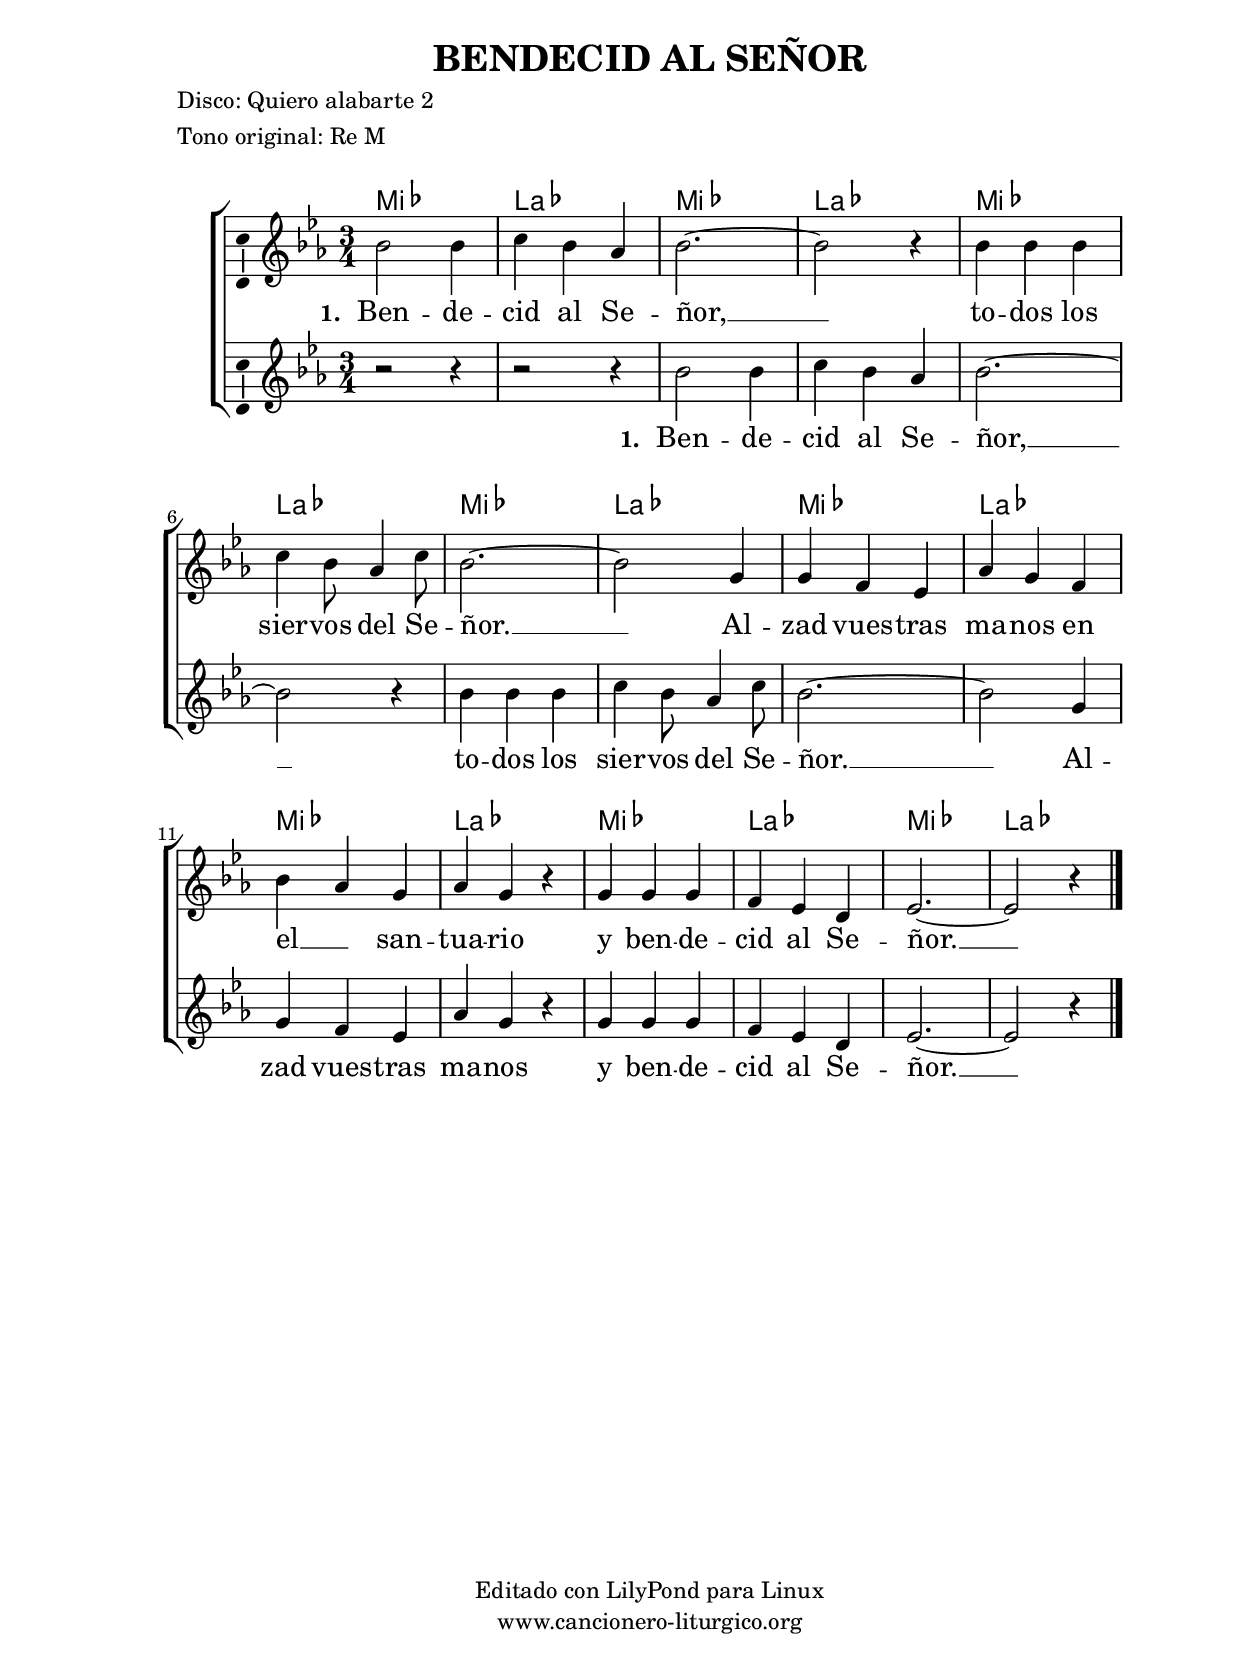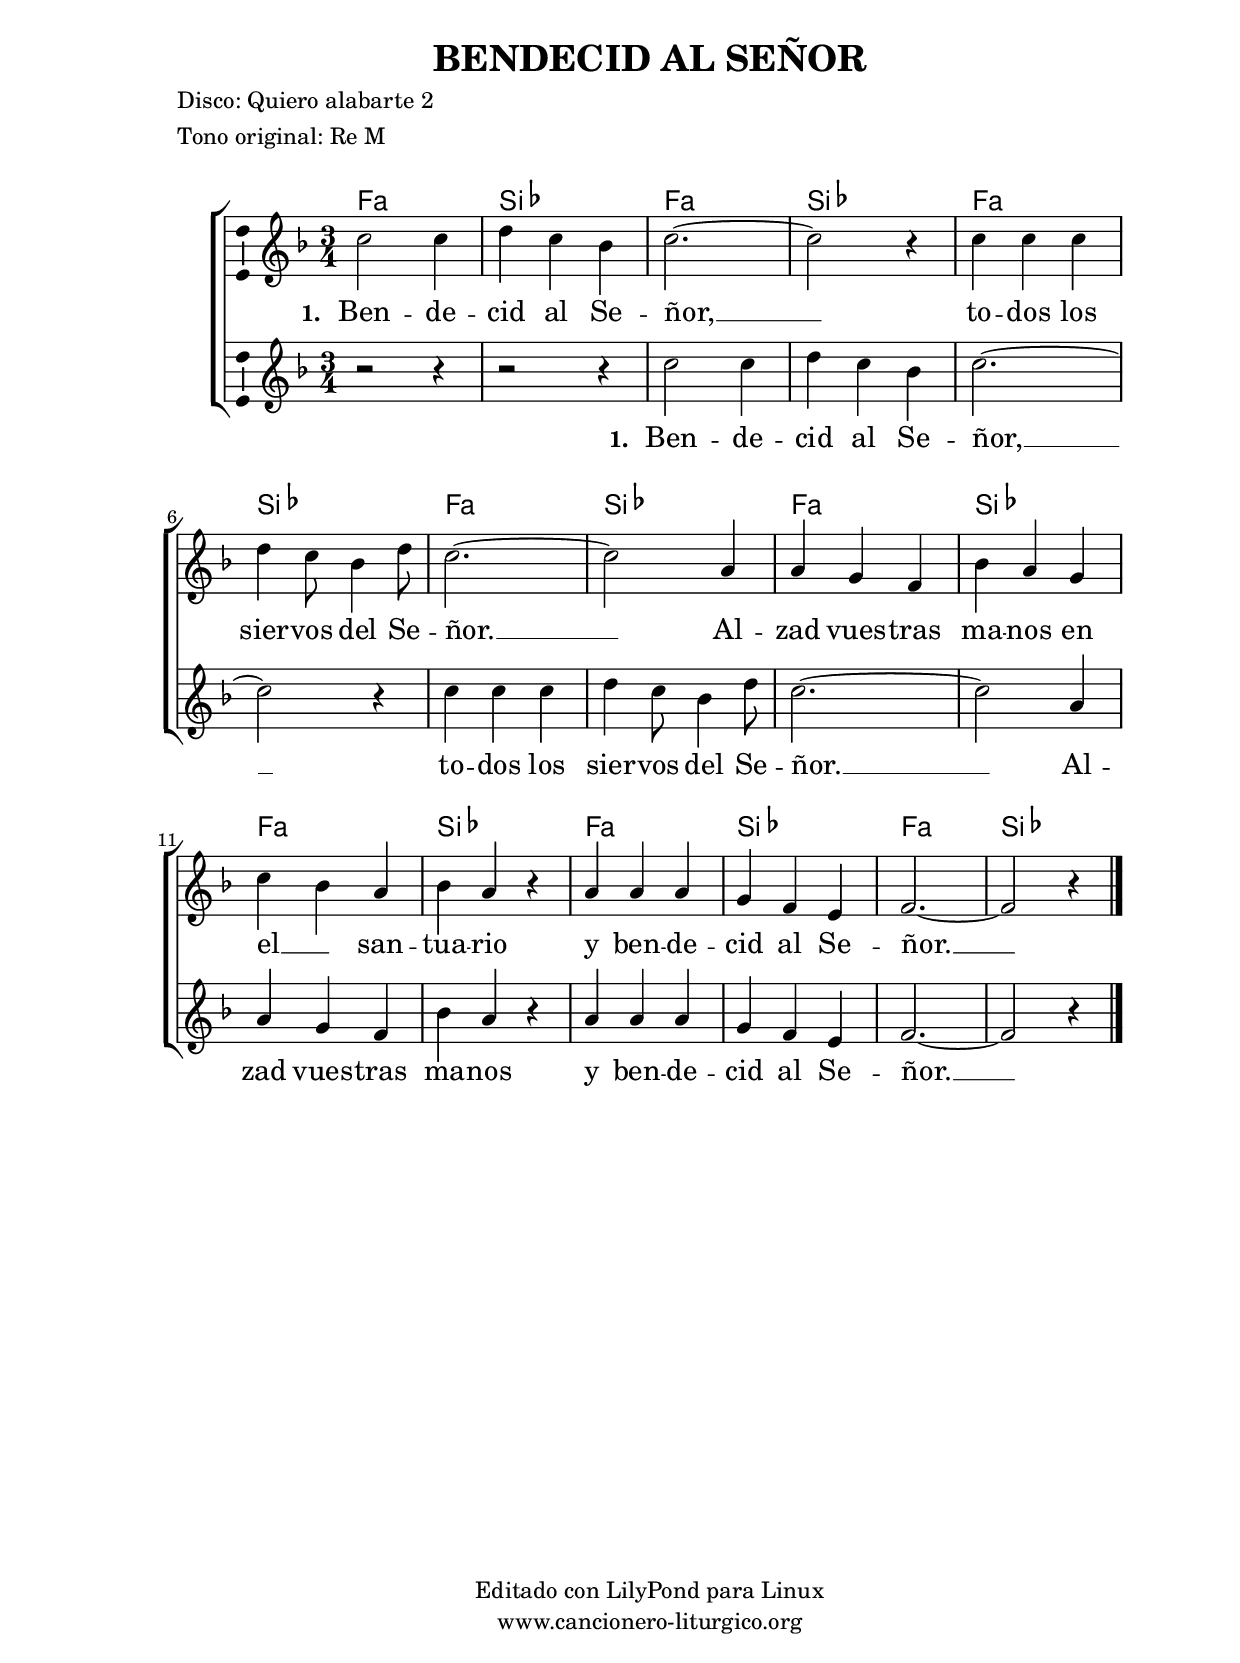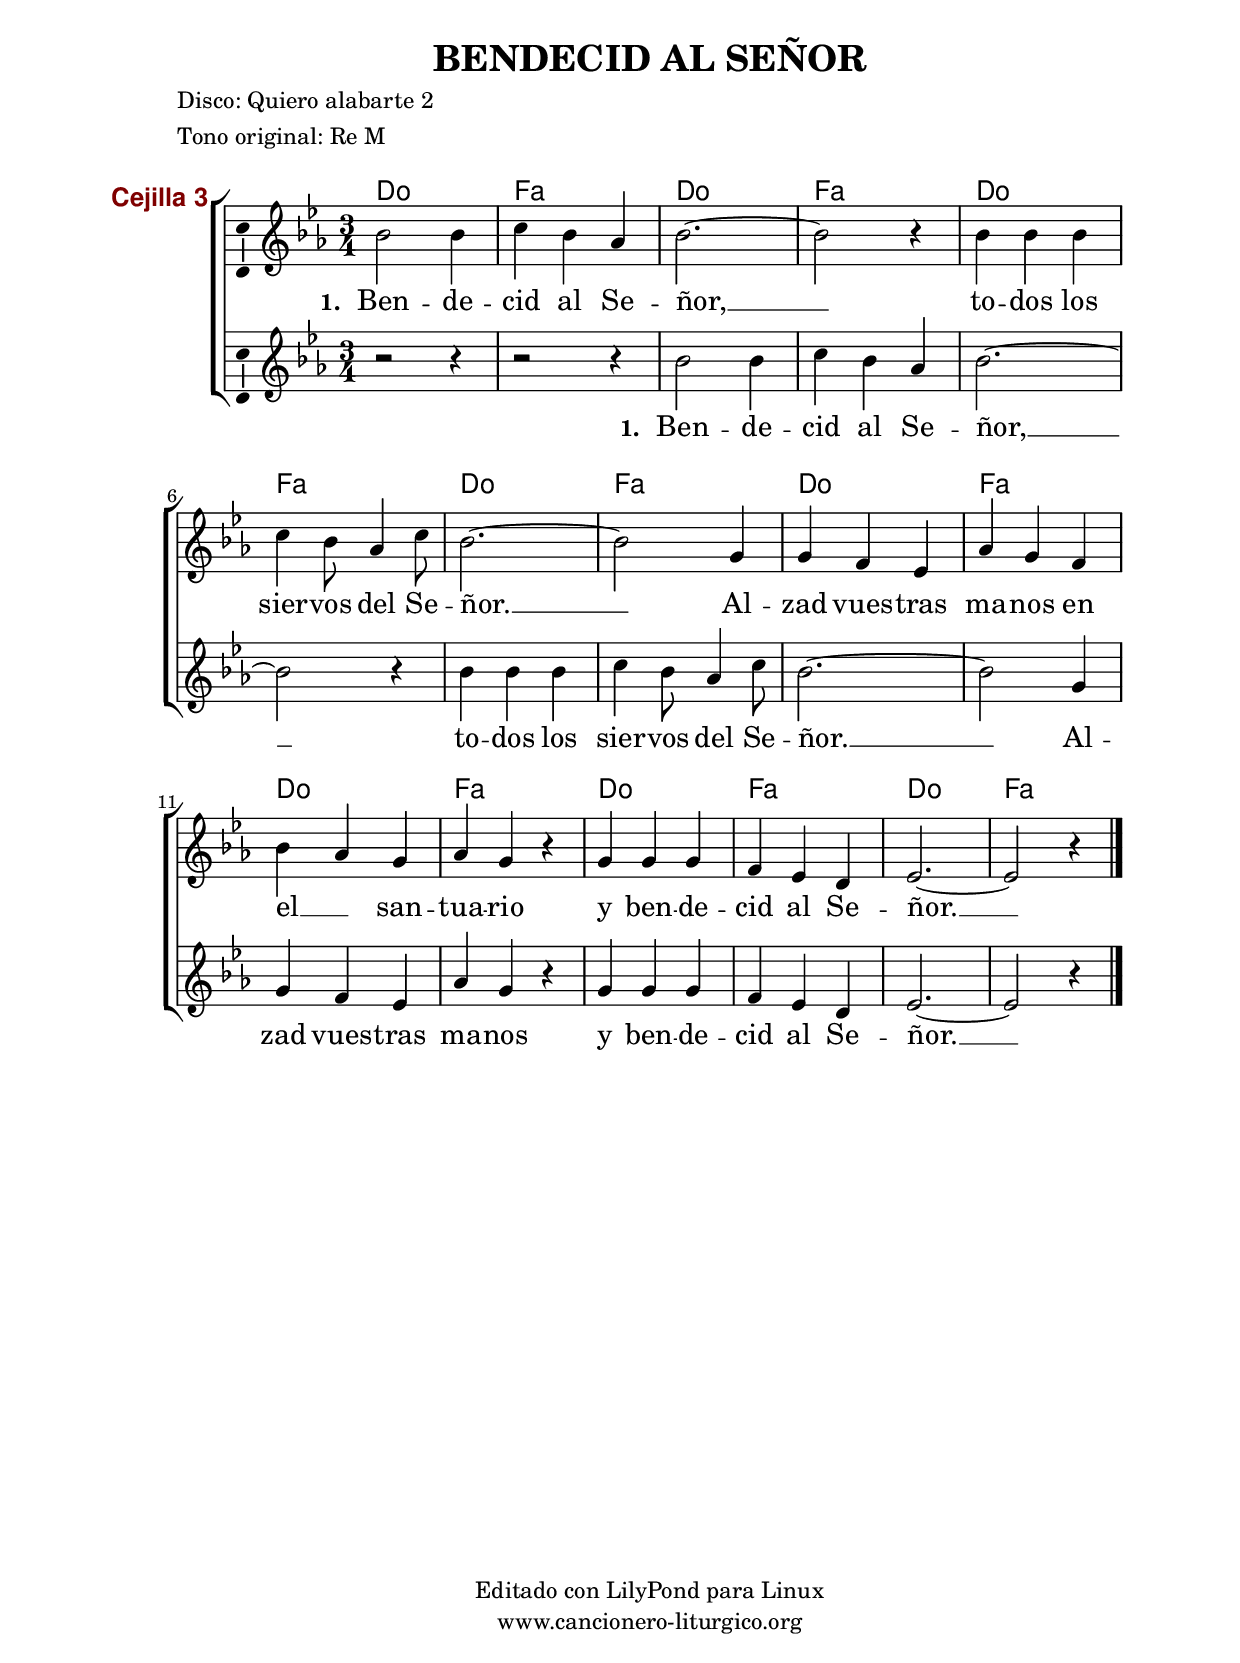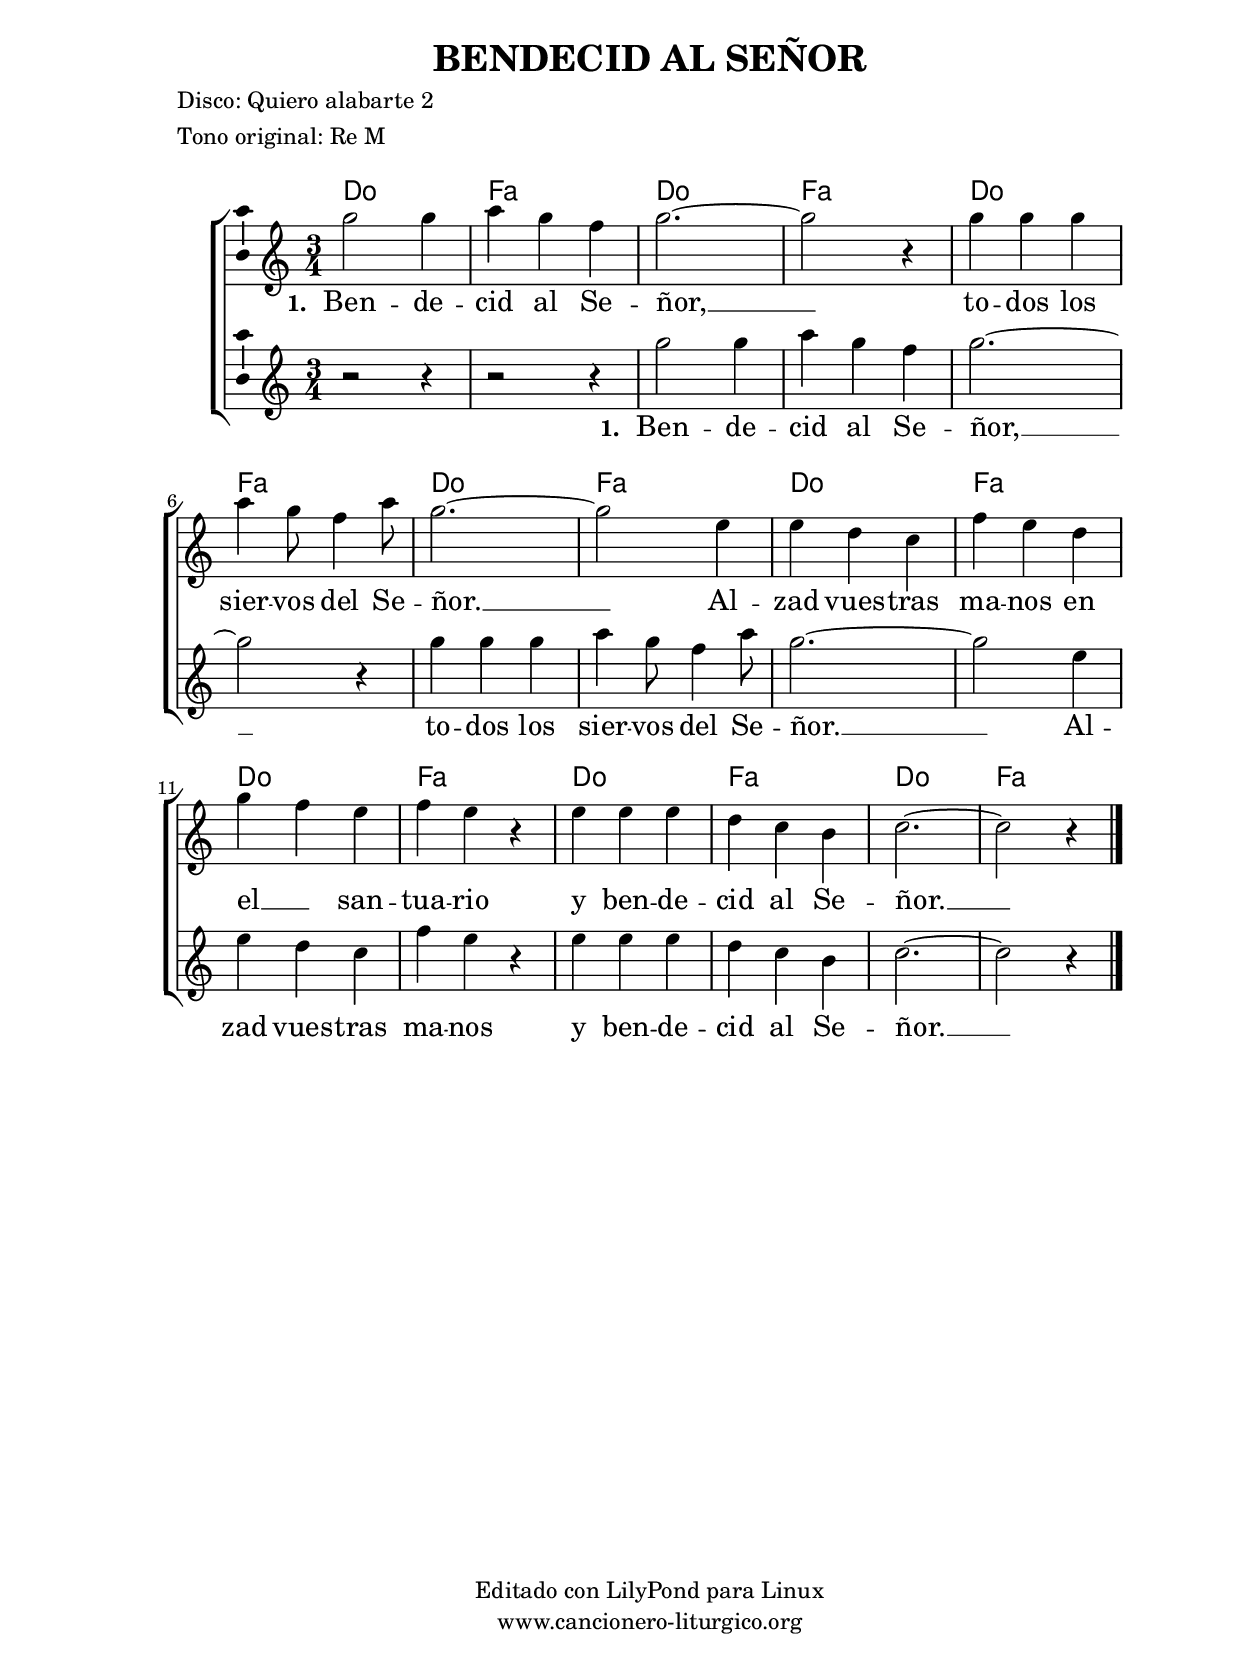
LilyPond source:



%versión de lilypond para la que se ha escrito esta partitura:
\version "2.16.0"

	%Tamaño papel
	#(set-default-paper-size "a4")
	%Tamaño partitura
	#(set-global-staff-size 20)
	%No responde al pulsar sobre una nota
	#(ly:set-option 'point-and-click #f)

%parámetros del encabezamiento:
\header {
	title = "BENDECID AL SEÑOR"
	subtitle = ""
	composer = ""
	poet = "Disco: Quiero alabarte 2"
	meter = "Tono original: Re M"
	arranger = ""
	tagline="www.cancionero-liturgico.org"
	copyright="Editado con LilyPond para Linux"
	tiempo = ""
	usos = "Entrada, Gracias"
	letra = ""
	}

%parámetros asociados al papel:
\paper  {
	oddHeaderMarkup = \markup {\fill-line { \on-the-fly #not-first-page \fromproperty #'header:title \on-the-fly #not-first-page \fromproperty #'header:composer }}
	evenHeaderMarkup = \markup {\fill-line { \fromproperty #'header:composer \fromproperty #'header:title }}
	#(set-paper-size "a4")
	print-page-number = ##f
	first-page-number = 1
	print-first-page-number = ##f
%	head-separation = 3.0 \cm
	top-margin = 2.0 \cm
	bottom-margin = 0.5\cm
%%%	bottom-margin = -2.5\cm
	left-margin = 3.0 \cm
	line-width = 16.0 \cm 
	indent = 8\mm
	interscoreline = 2.\mm
	between-system-space = 15\mm
%	para que las partituras no llenen la hoja:
	ragged-bottom = ##t
%	idem para la última hoja:
	ragged-last-bottom = ##f
%	para que las partituras llenen el ancho del papel:
	ragged-last = ##f
	after-title-space = 2.5 \cm
%page-count=1
%system-count=8

	%Flexible Vertical Spacing
%	markup-markup-spacing =
%	#'((basic-distance . 15) (minimum-distance . 15) (padding . 3))
	markup-system-spacing =
	#'((basic-distance . 15) (minimum-distance . 15) (padding . 3))
	system-system-spacing =
	#'((basic-distance . 15) (minimum-distance . 15) (padding . 3))
	score-system-spacing =
	#'((basic-distance . 15) (minimum-distance . 15) (padding . 5))
%	top-system-spacing = % header
%	#'((basic-distance . 8) (minimum-distance . 0) (padding . 0))
%	top-markup-spacing =
%	#'((basic-distance . 20) (minimum-distance . 20) (padding . 0))
	last-bottom-spacing = % footer
	#'((basic-distance . 5) (minimum-distance . 5) (padding . 0))
%	score-markup-spacing =
%	#'((basic-distance . 16) (minimum-distance . 13) (padding . 0))

	}


%parámetros que afectan a toda la partitura:
global =  {
	%clave de sol (G):
	\clef G
	%armadura:
	\transpose d ees
	\key d \major
	\tempo 4=180
	\set Score.tempoHideNote = ##t
	}


acordes = {
	\italianChords
	\chordmode {
	\transpose d ees
{

d2. g d g d g d g d g d g d g d g

	}
	}
}

melodia = 

	\transpose d ees
{
	\relative c''{
	\time 3/4

a2 a4
b4 a g
a2.~
a2 r4
a4 a a
b4 a8 g4 b8
a2.~
a2 fis4
fis4 e d
g4 fis e
a4 g fis
g4 fis r4
fis4 fis fis
e4 d cis
d2.~
d2 r4

\bar "|."
	}
	}

melodiados = 

	\transpose d ees
{
	\relative c''{
	\time 3/4

r2 r4
r2 r4
a2 a4
b4 a g
a2.~
a2 r4
a4 a a
b4 a8 g4 b8
a2.~
a2 

fis4
fis4 e d
g4 fis r4

fis4 fis fis
e4 d cis
d2.~
d2 r4

\bar "|."
	}
	}


texto = \lyricmode {
\set stanza =#"1. " Ben -- de -- cid al Se -- ñor, __
to -- dos los sier -- vos del Se -- ñor. __
Al -- zad vues -- tras ma -- nos
en el __ _ san -- tua -- rio
y ben -- de -- cid al Se -- ñor. __

	}

%%%textob = \lyricmode {
%%%\set stanza =#"2. " Ben -- de -- cid al Se -- ñor,
%%%to -- dos los sier -- vos del Se -- ñor.
%%%Can -- tad a -- la -- ban -- zas
%%%en el __ _ san -- tua -- rio
%%%y ben -- de -- cid al Se -- ñor.
%%%
%%%	}

textodos = \lyricmode {
\set stanza =#"1. " Ben -- de -- cid al Se -- ñor, __
to -- dos los sier -- vos del Se -- ñor. __
Al -- zad vues -- tras ma -- nos
y ben -- de -- cid al Se -- ñor. __

	}


acordesStaff = \context ChordNames = acordesStaff <<
	\set chordChanges = ##f
	\acordes
	>>


%%%%%%%%%%%%%%%%%%%%%%%%%%%%%%%%%%% CEJILLA %%%%%%%%%%%%%%%%%%%%%%%%%%%%%%%%%%%
acordescejilla = {
%%%	\override ChordNames.ChordName #'font-size = #-1
%%%	\override ChordNames.ChordName #'font-series = #'bold
	\transpose ees c {
		\acordes
		}
	}

acordescejillaStaff = \context ChordNames = acordescejillaStaff <<
	\set Staff.instrumentName = \markup \with-color #darkred \larger \bold \sans "Cejilla 3"
	\set chordChanges = ##t
	\acordescejilla
	>>
%%%%%%%%%%%%%%%%%%%%%%%%%%%%%%%%%%% CEJILLA %%%%%%%%%%%%%%%%%%%%%%%%%%%%%%%%%%%


vozStaff = \context Voice = vozStaff
\with {\consists "Ambitus_engraver"}
<<
%	\set Staff.instrumentName = ""
%	\set Staff.shortInstrumentName = ""
%	\set Staff.midiInstrument = #"clarinet"
%	\set Staff.midiInstrument = #"cello"
%	\set Staff.midiInstrument = #"flute"
	\set Staff.midiInstrument = #"electric guitar (jazz)"
%	\set Staff.midiInstrument = #"english horn"
%	\set Staff.midiInstrument = #"violin"
%	\set Staff.midiInstrument = #"glockenspiel"
	\set Staff.midiMinimumVolume = #0.7
	\set Staff.midiMaximumVolume = #0.9
	\global
	\melodia
	>>

vozdosStaff = \context Voice = vozdosStaff
\with {\consists "Ambitus_engraver"}
<<
%	\set Staff.instrumentName = ""
%	\set Staff.shortInstrumentName = ""
%	\set Staff.midiInstrument = #"clarinet"
	\set Staff.midiInstrument = #"violin"
%	\set Staff.midiInstrument = #"glockenspiel"
	\set Staff.midiMinimumVolume = #0.7
	\set Staff.midiMaximumVolume = #0.9
	\global
	\melodiados
	>>


textoStaff = \context Lyrics = textoStaff <<
	\lyricsto vozStaff \texto
	>>

%%%textobStaff = \context Lyrics = textobStaff <<
%%%	\lyricsto vozStaff \textob
%%%	>>

textodosStaff = \context Lyrics = textodosStaff <<
	\lyricsto vozdosStaff \textodos
	>>


\book {
	\score {
		\context ChoirStaff {
%			\override StaffGroup.SystemStartBracket #'collapse-height = #1
%			\override Score.SystemStartBar #'collapse-height = #1
			<<
			\acordesStaff
			\vozStaff
			\textoStaff
%%%			\textobStaff
			\vozdosStaff
			\textodosStaff
			>>
			}
		\layout {
	    		\context {
				\Lyrics
				\override LyricText #'font-size = #2
				}
	   		 \context {
				\Score
				\override StaffSymbol #'staff-space = #(magstep +3)
				}
			}
		}
	\score {
		\unfoldRepeats
		\context ChoirStaff {
			<<
			\acordesStaff
			\vozStaff
			\vozdosStaff
			>>
			}
		\midi {
	  		\context {
	  			\Score
				tempoWholesPerMinute = #(ly:make-moment 70 4)
				}
			}
		}
	}


%Partitura para guitarra
#(define output-suffix "G")
\book {
	\score {
		\context ChoirStaff {
%			\override StaffGroup.SystemStartBracket #'collapse-height = #1
%			\override Score.SystemStartBar #'collapse-height = #1
			<<
			\acordescejillaStaff
			\vozStaff
			\textoStaff
%%%			\textobStaff
			\vozdosStaff
			\textodosStaff
			>>
			}
		\layout {
%%%%%%%%%%%%%%%%%%%%%%%%%%%%%%%%%%% CEJILLA %%%%%%%%%%%%%%%%%%%%%%%%%%%%%%%%%%%
			\context {
				\ChordNames \consists Instrument_name_engraver
				}
%%%%%%%%%%%%%%%%%%%%%%%%%%%%%%%%%%% CEJILLA %%%%%%%%%%%%%%%%%%%%%%%%%%%%%%%%%%%
	    		\context {
				\Lyrics
				\override LyricText #'font-size = #2
				}
	   		 \context {
				\Score
				\override StaffSymbol #'staff-space = #(magstep +3)
				}
			}
		}
	}


#(define output-suffix "C")
\book {
	\score {
		\context ChoirStaff {
%			\override StaffGroup.SystemStartBracket #'collapse-height = #1
%			\override Score.SystemStartBar #'collapse-height = #1
\transpose c d
			<<
			\acordesStaff
			\vozStaff
			\textoStaff
%%%			\textobStaff
			\vozdosStaff
			\textodosStaff
			>>
			}
		\layout {
	    		\context {
				\Lyrics
				\override LyricText #'font-size = #2
				}
	   		 \context {
				\Score
				\override StaffSymbol #'staff-space = #(magstep +3)
				}
			}
		}
	}


#(define output-suffix "S")
\book {
	\score {
		\context ChoirStaff {
%			\override StaffGroup.SystemStartBracket #'collapse-height = #1
%			\override Score.SystemStartBar #'collapse-height = #1
\transpose c a
			<<
			\acordesStaff
			\vozStaff
			\textoStaff
%%%			\textobStaff
			\vozdosStaff
			\textodosStaff
			>>
			}
		\layout {
	    		\context {
				\Lyrics
				\override LyricText #'font-size = #2
				}
	   		 \context {
				\Score
				\override StaffSymbol #'staff-space = #(magstep +3)
				}
			}
		}
	}


